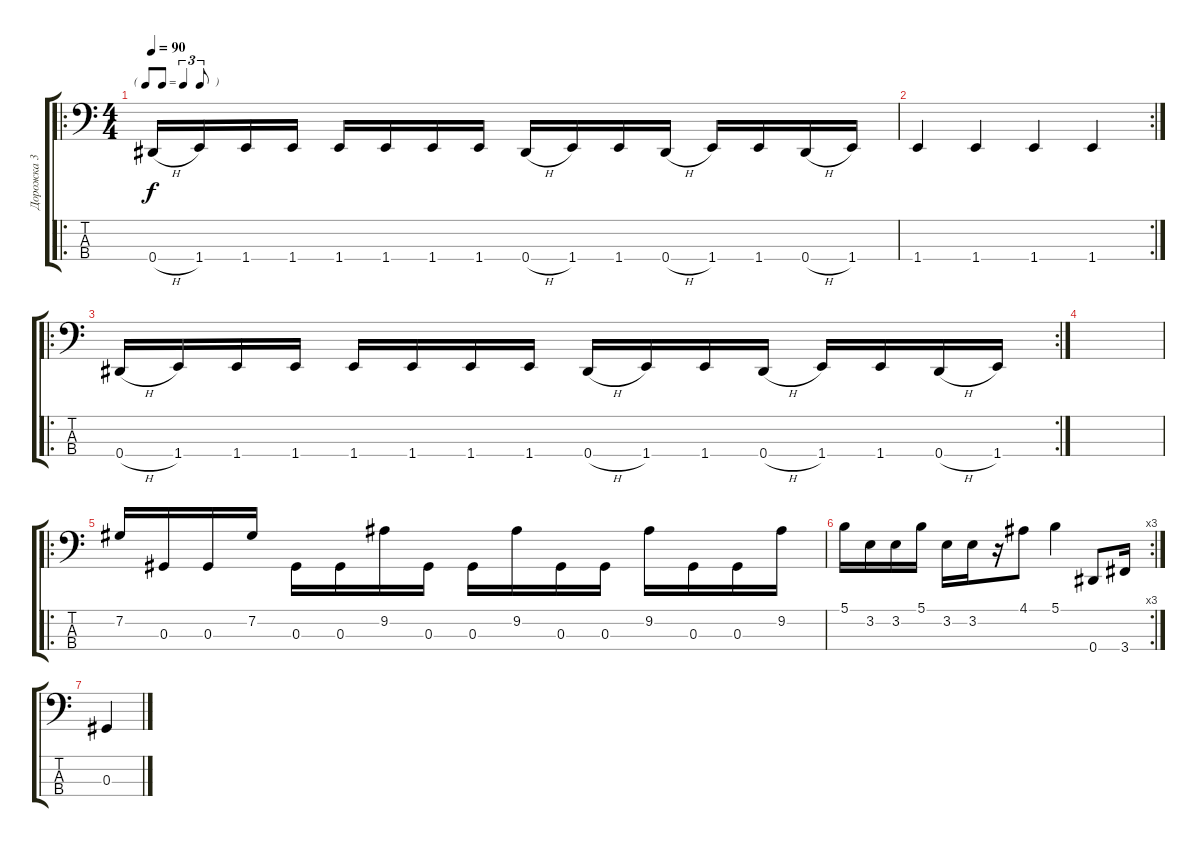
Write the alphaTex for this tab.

\track ("Дорожка 3" "Дорожка 3") {instrument electricbassfinger}
\staff {score tabs}
\tuning (Gb2 Db2 Ab1 Eb1) {hide}
\ro
\ts (4 4)
\tf triplet8th
\tempo 90
\clef f4
\ks c
0.4{h}.16{dy f} 1.4.16 1.4.16 1.4.16 1.4.16 1.4.16 1.4.16 1.4.16 0.4{h}.16 1.4.16 1.4.16 0.4{h}.16 1.4.16 1.4.16 0.4{h}.16 1.4.16 |
\rc 2
1.4.4 1.4.4 1.4.4 1.4.4 |
\ro
\rc 2
0.4{h}.16 1.4.16 1.4.16 1.4.16 1.4.16 1.4.16 1.4.16 1.4.16 0.4{h}.16 1.4.16 1.4.16 0.4{h}.16 1.4.16 1.4.16 0.4{h}.16 1.4.16 |
|
\ro
7.2.16 0.3.16 0.3.16 7.2.16 0.3.16 0.3.16 9.2.16 0.3.16 0.3.16 9.2.16 0.3.16 0.3.16 9.2.16 0.3.16 0.3.16 9.2.16 |
\rc 3
5.1.16 3.2.16 3.2.16 5.1.16 3.2.16 3.2.16 r.16 4.1.8 5.1.4 0.4.8 3.4.16 |
0.3.4
